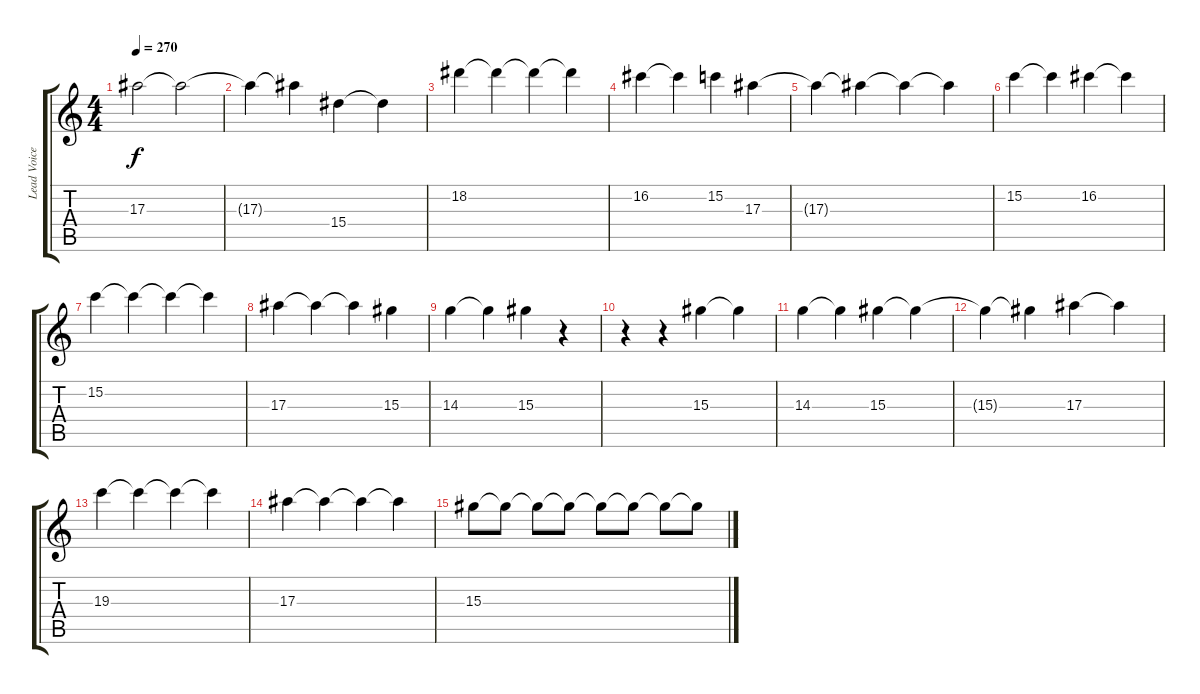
\track ("Lead Voice" "Lead Voice") {instrument distortionguitar}
\staff {score tabs}
\tuning (D4 A3 F3 C3 G2 C2) {hide}
\ts (4 4)
\tempo 270
\clef g2
\ks c
17.3.2{dy f} 17.3{t}.2 |
17.3{t}.4 17.3{t}.4 15.4.4 15.4{t}.4 |
18.2.4 18.2{t}.4 18.2{t}.4 18.2{t}.4 |
16.2.4 16.2{t}.4 15.2.4 17.3.4 |
17.3{t}.4 17.3{t}.4 17.3{t}.4 17.3{t}.4 |
15.2.4 15.2{t}.4 16.2.4 16.2{t}.4 |
15.2.4 15.2{t}.4 15.2{t}.4 15.2{t}.4 |
17.3.4 17.3{t}.4 17.3{t}.4 15.3.4 |
14.3.4 14.3{t}.4 15.3.4 r.4 |
r.4 r.4 15.3.4 15.3{t}.4 |
14.3.4 14.3{t}.4 15.3.4 15.3{t}.4 |
15.3{t}.4 15.3{t}.4 17.3.4 17.3{t}.4 |
19.3.4 19.3{t}.4 19.3{t}.4 19.3{t}.4 |
17.3.4 17.3{t}.4 17.3{t}.4 17.3{t}.4 |
15.3.8 15.3{t}.8 15.3{t}.8 15.3{t}.8 15.3{t}.8 15.3{t}.8 15.3{t}.8 15.3{t}.8
